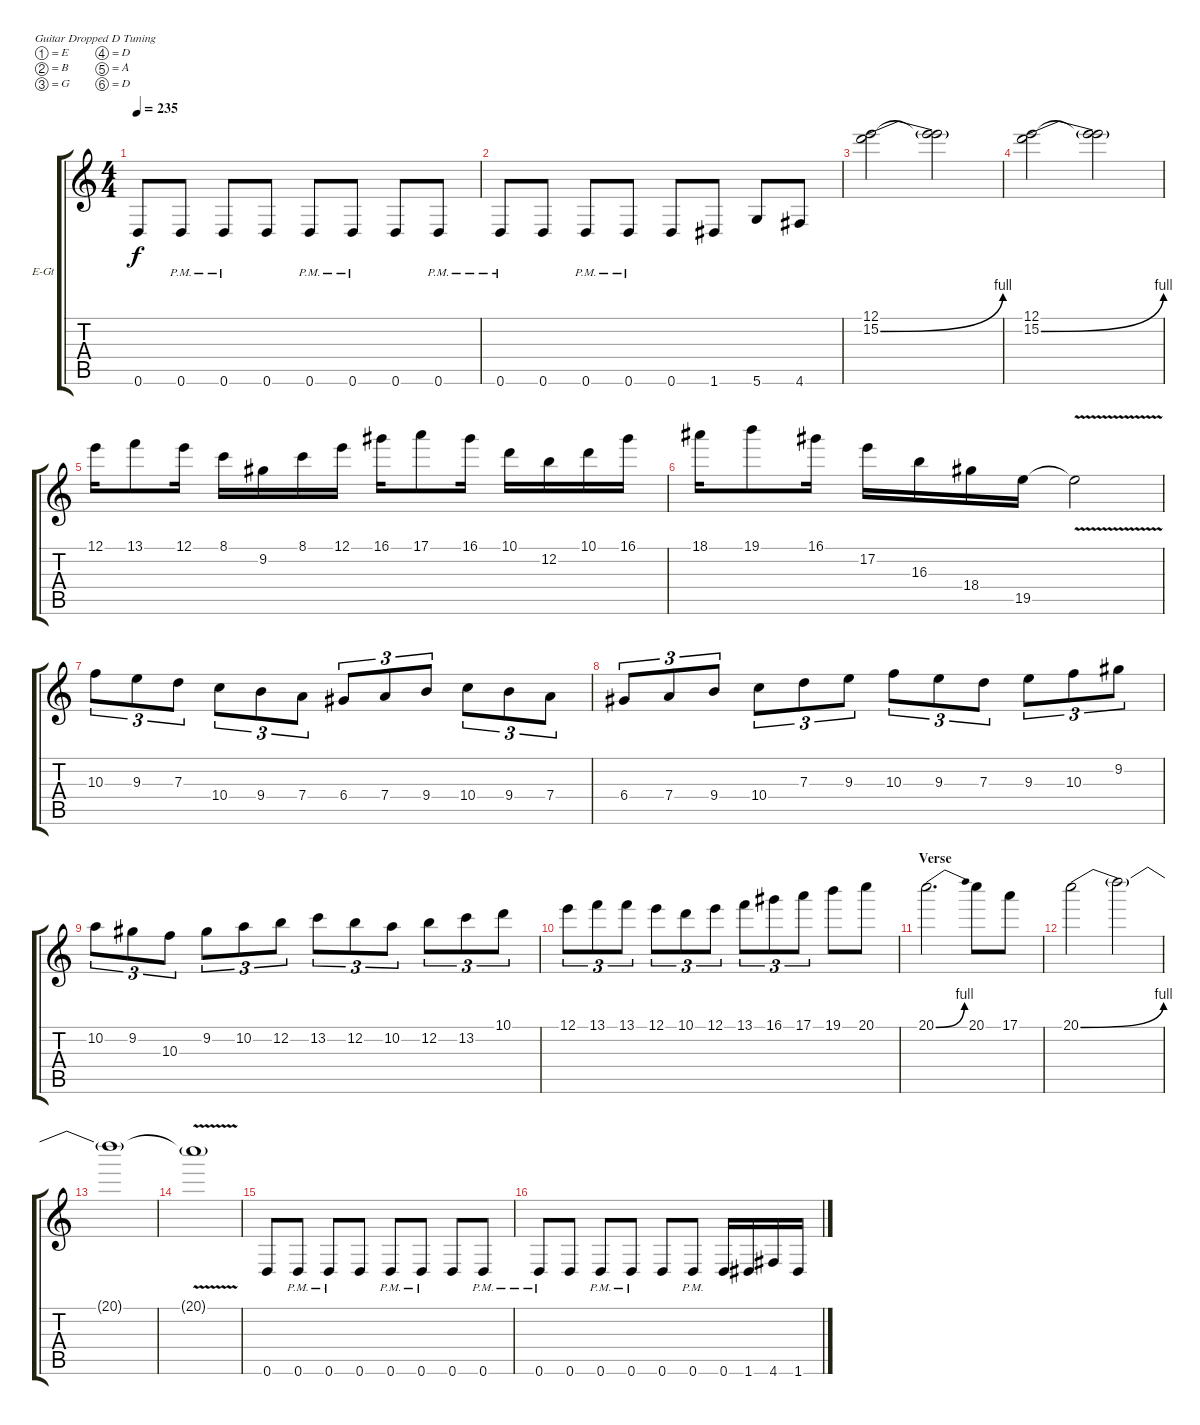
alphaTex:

\defaultSystemsLayout 4
\bracketExtendMode groupsimilarinstruments
\firstSystemTrackNameOrientation horizontal
\otherSystemsTrackNameOrientation horizontal
\track ("Guitar 2" "E-Gt") {instrument distortionguitar}
\staff {score tabs}
\tuning (E4 B3 G3 D3 A2 D2)
\ts (4 4)
\tempo 235
\clef g2
\ks c
0.6.8{dy f} 0.6{pm}.8 0.6{pm}.8 0.6.8 0.6{pm}.8 0.6{pm}.8 0.6.8 0.6{pm}.8 |
0.6{pm}.8 0.6.8 0.6{pm}.8 0.6{pm}.8 0.6.8 1.6.8 5.6.8 4.6.8 |
(15.2{be (bend 0 0 15 4)} 12.1).2 (12.1{t} 15.2{t}).2 |
(12.1 15.2{be (bend 0 0 15 4)}).2 (12.1{t} 15.2{t}).2 |
12.1.16 13.1.8 12.1.16 8.1.16 9.2.16 8.1.16 12.1.16 16.1.16 17.1.8 16.1.16 10.1.16 12.2.16 10.1.16 16.1.16 |
18.1.16 19.1.8 16.1.16 17.2.16 16.3.16 18.4.16 19.5.16 19.5{v t}.2 |
10.3.8{tu (3 2)} 9.3.8{tu (3 2)} 7.3.8{tu (3 2)} 10.4.8{tu (3 2)} 9.4.8{tu (3 2)} 7.4.8{tu (3 2)} 6.4.8{tu (3 2)} 7.4.8{tu (3 2)} 9.4.8{tu (3 2)} 10.4.8{tu (3 2)} 9.4.8{tu (3 2)} 7.4.8{tu (3 2)} |
6.4.8{tu (3 2)} 7.4.8{tu (3 2)} 9.4.8{tu (3 2)} 10.4.8{tu (3 2)} 7.3.8{tu (3 2)} 9.3.8{tu (3 2)} 10.3.8{tu (3 2)} 9.3.8{tu (3 2)} 7.3.8{tu (3 2)} 9.3.8{tu (3 2)} 10.3.8{tu (3 2)} 9.2.8{tu (3 2)} |
10.2.8{tu (3 2)} 9.2.8{tu (3 2)} 10.3.8{tu (3 2)} 9.2.8{tu (3 2)} 10.2.8{tu (3 2)} 12.2.8{tu (3 2)} 13.2.8{tu (3 2)} 12.2.8{tu (3 2)} 10.2.8{tu (3 2)} 12.2.8{tu (3 2)} 13.2.8{tu (3 2)} 10.1.8{tu (3 2)} |
12.1.8{tu (3 2)} 13.1.8{tu (3 2)} 13.1.8{tu (3 2)} 12.1.8{tu (3 2)} 10.1.8{tu (3 2)} 12.1.8{tu (3 2)} 13.1.8{tu (3 2)} 16.1.8{tu (3 2)} 17.1.8{tu (3 2)} 19.1.8 20.1.8 |
\section ("" "Verse")
20.1{be (bend 0 0 15 4)}.2{d} 20.1.8 17.1.8 |
20.1{be (bend 0 0 15 4)}.2 20.1{t}.2 |
20.1{t}.1 |
20.1{v t}.1 |
0.6.8 0.6{pm}.8 0.6{pm}.8 0.6.8 0.6{pm}.8 0.6{pm}.8 0.6.8 0.6{pm}.8 |
0.6{pm}.8 0.6.8 0.6{pm}.8 0.6{pm}.8 0.6.8 0.6{pm}.8 0.6.16 1.6.16 4.6.16 1.6.16
